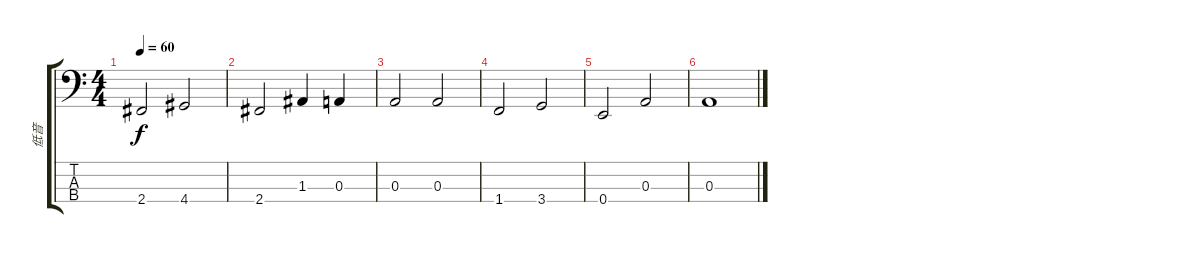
\track ("低音" "低音") {instrument fretlessbass}
\staff {score tabs}
\tuning (G2 D2 A1 E1) {hide}
\ts (4 4)
\tempo 60
\clef f4
\ks c
2.4.2{dy f} 4.4.2 |
2.4.2 1.3.4 0.3.4 |
0.3.2 0.3.2 |
1.4.2 3.4.2 |
0.4.2 0.3.2 |
0.3.1
